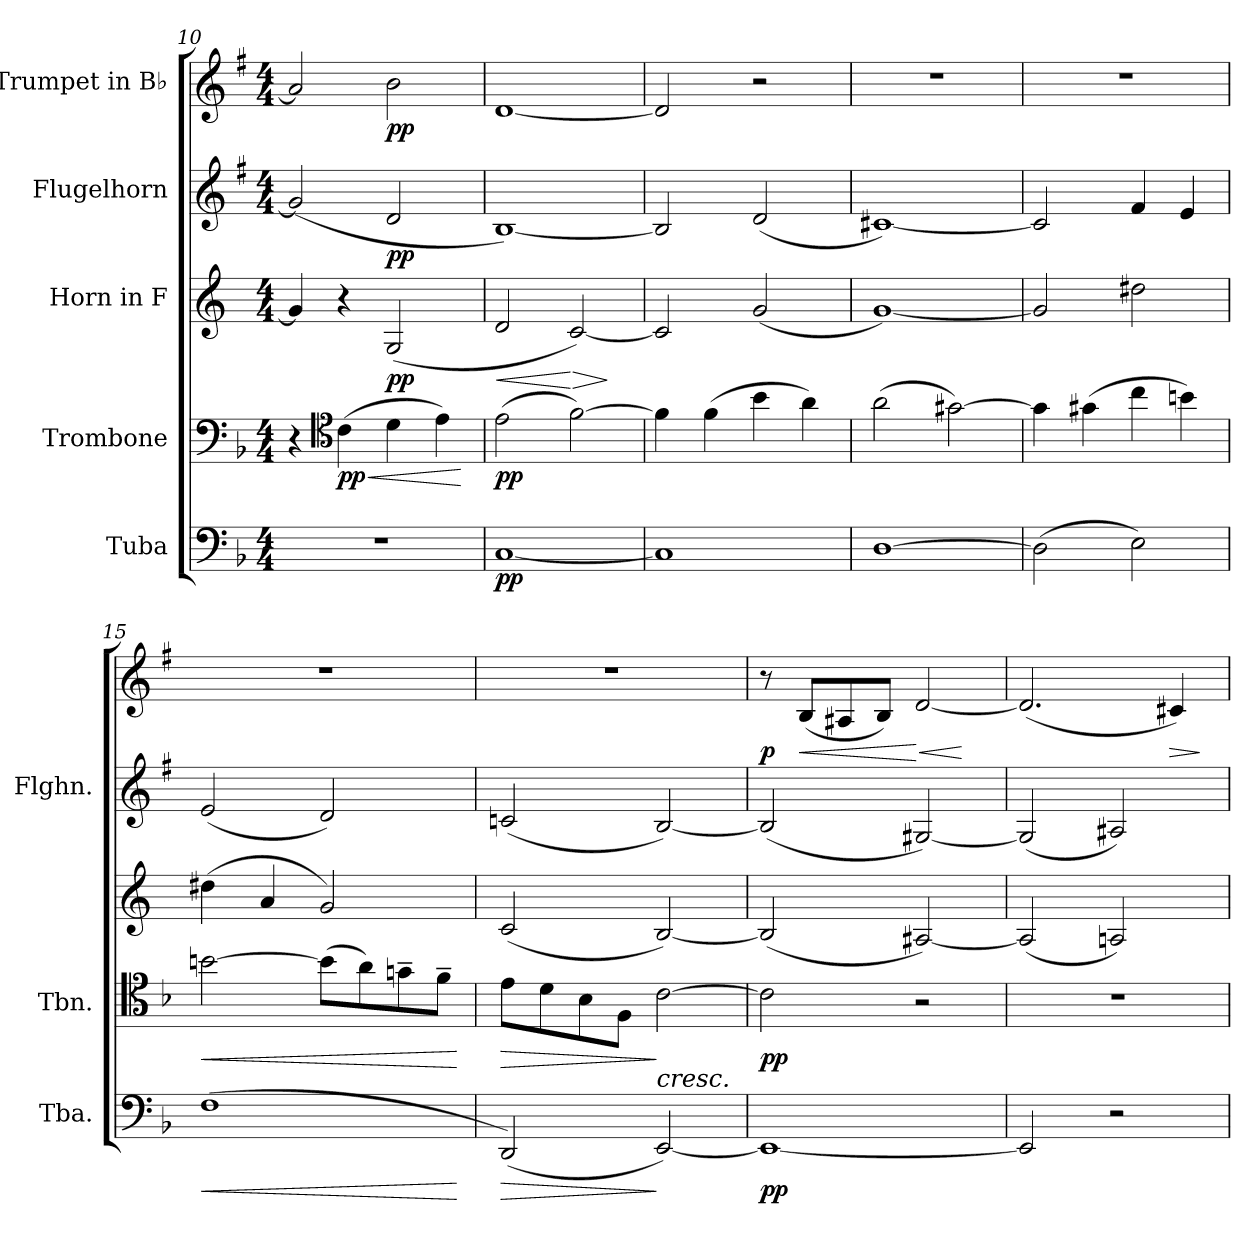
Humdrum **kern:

**kern	**dynam	**kern	**dynam	**kern	**dynam	**kern	**dynam	**kern	**dynam
*part5	*part5	*part4	*part4	*part3	*part3	*part2	*part2	*part1	*part1
*staff5	*staff5	*staff4	*staff4	*staff3	*staff3	*staff2	*staff2	*staff1	*staff1
*I"Tuba	*	*I"Trombone	*	*I"Horn in F	*	*I"Flugelhorn	*	*I"Trumpet in B♭	*
*I'Tba.	*	*I'Tbn.	*	*	*	*I'Flghn.	*	*	*
*clefF4	*	*clefF4	*	*clefG2	*	*clefG2	*	*clefG2	*
*	*	*	*	*ITrd4c7	*	*ITrd1c2	*	*ITrd1c2	*
*k[b-]	*	*k[b-]	*	*k[b-]	*	*k[b-]	*	*k[b-]	*
*M4/4	*	*M4/4	*	*M4/4	*	*M4/4	*	*M4/4	*
=10	=10	=10	=10	=10	=10	=10	=10	=10	=10
1r	.	4r	.	4c/]	.	(>2f/]	.	2g/]	.
*	*	*clefC4	*	*	*	*	*	*	*
!	!	!	!LO:HP:b	!	!	!	!	!	!
!	!	!	!LO:DY:n=1:b	!	!	!	!	!	!
.	.	(>4c\	< pp	4r	.	.	.	.	.
!	!	!	!	!	!LO:DY:b	!	!LO:DY:b	!	!LO:DY:b
.	.	4d\	.	(>2C/	pp	2c/	pp	2a\	pp
.	.	4e\)	.	.	.	.	.	.	.
.	.	.	[	.	.	.	.	.	.
=11	=11	=11	=11	=11	=11	=11	=11	=11	=11
!	!LO:DY:b	!	!LO:DY:b	!	!LO:HP:b	!	!	!	!
[1C	pp	(>2e\	pp	2G/	<	[1A)	.	[1c	.
!	!	!	!	!	!LO:HP:n=1:b	!	!	!	!
.	.	[2f\)	.	[2F/)	[ >	.	.	.	.
.	.	.	.	.	]	.	.	.	.
!!LO:LB:g=z
=12	=12	=12	=12	=12	=12	=12	=12	=12	=12
1C]	.	4f\]	.	2F/]	.	2A/]	.	2c/]	.
.	.	(>4f\	.	.	.	.	.	.	.
.	.	4b-\	.	(<2c/	.	(<2c/	.	2r	.
.	.	4a\)	.	.	.	.	.	.	.
=13	=13	=13	=13	=13	=13	=13	=13	=13	=13
[1D	.	(>2a\	.	[1c)	.	[1Bn)	.	1r	.
.	.	[2g#X\)	.	.	.	.	.	.	.
=14	=14	=14	=14	=14	=14	=14	=14	=14	=14
(>2D\]	.	4g#\]	.	2c/]	.	2B/]	.	1r	.
.	.	(>4g#X\	.	.	.	.	.	.	.
2E\)	.	4cc\	.	2g#X\	.	4e/	.	.	.
.	.	4bn\)	.	.	.	4d/	.	.	.
=15	=15	=15	=15	=15	=15	=15	=15	=15	=15
!	!LO:HP:b	!	!LO:HP:b	!	!	!	!	!	!
(>1F	<	[2bn\	<	(>4g#X\	.	(<2d/	.	1r	.
.	.	.	.	4d/	.	.	.	.	.
.	.	(>8b\L]	.	2c/)	.	2c/)	.	.	.
.	.	8a\)	.	.	.	.	.	.	.
.	.	8gn~\	.	.	.	.	.	.	.
.	.	8f~\J	.	.	.	.	.	.	.
.	[	.	[	.	.	.	.	.	.
=16	=16	=16	=16	=16	=16	=16	=16	=16	=16
!	!LO:HP:b	!	!LO:HP:b	!	!	!	!	!	!
(<2DD/)	>	8e\L	>	(<2F/	.	(<2B-X/	.	1r	.
.	.	8d\	.	.	.	.	.	.	.
.	.	8B-\	.	.	.	.	.	.	.
.	.	8F\J	.	.	.	.	.	.	.
!	!	!	!LO:HP:n=1:b	!	!	!	!	!	!
!	!	!	!LO:HP:n=1:b	!	!	!	!	!	!
[2EE/)	]	[2c\	] > <	[2E/)	.	[2A/)	.	.	.
.	.	.	]	.	.	.	.	.	.
=17	=17	=17	=17	=17	=17	=17	=17	=17	=17
!	!LO:DY:b	!	!LO:DY:b	!	!	!	!	!	!LO:DY:b
1EE_	pp	2c\]	pp	(<2E/]	.	(<2A/]	.	8r	p
!	!	!	!	!	!	!	!	!	!LO:HP:b
.	.	.	.	.	.	.	.	(>8A/L	<
.	.	.	.	.	.	.	.	8G#X/	.
.	.	.	.	.	.	.	.	8A/J)	.
!	!	!	!	!	!	!	!	!	!LO:HP:n=1:b
.	.	2r	[	[2D#X/)	.	[2F#X/)	.	[2c/	[ <
.	.	.	.	.	.	.	.	.	[
=18	=18	=18	=18	=18	=18	=18	=18	=18	=18
2EE/]	.	1r	.	(<2D#/]	.	(<2F#/]	.	(<2.c/]	.
2r	.	.	.	2Dn/)	.	2G#X/)	.	.	.
!	!	!	!	!	!	!	!	!	!LO:HP:b
.	.	.	.	.	.	.	.	4Bn/)	>
.	.	.	.	.	.	.	.	.	]
=	=	=	=	=	=	=	=	=	=
*-	*-	*-	*-	*-	*-	*-	*-	*-	*-
